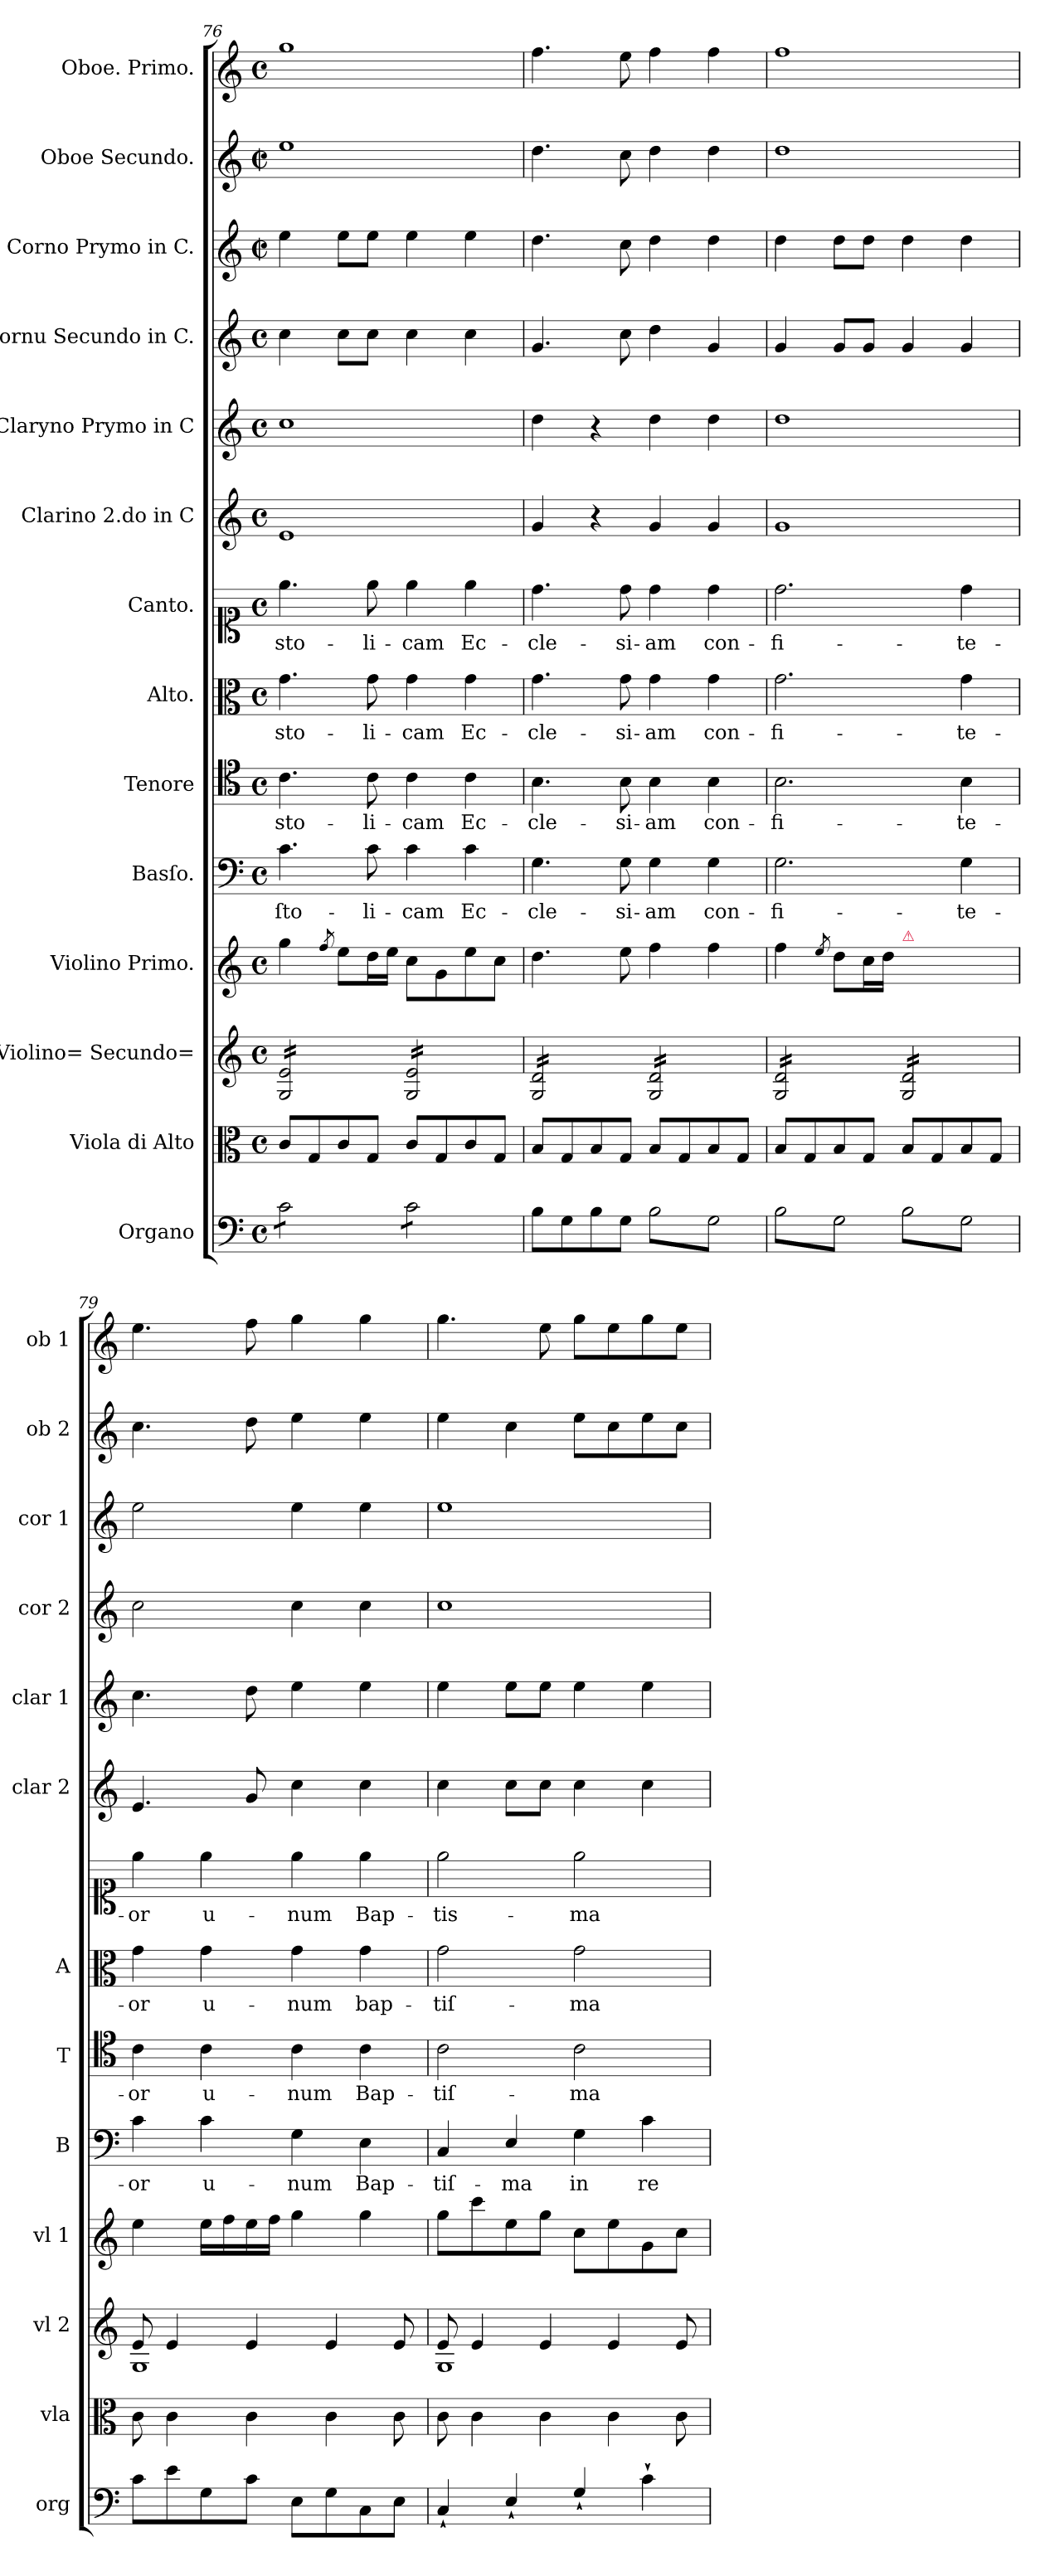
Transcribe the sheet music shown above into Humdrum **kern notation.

**kern	**kern	**kern	**kern	**kern	**text	**kern	**text	**kern	**text	**kern	**text	**kern	**kern	**kern	**kern	**kern	**kern
*part14	*part13	*part12	*part11	*part10	*part10	*part9	*part9	*part8	*part8	*part7	*part7	*part6	*part5	*part4	*part3	*part2	*part1
*staff14	*staff13	*staff12	*staff11	*staff10	*staff10	*staff9	*staff9	*staff8	*staff8	*staff7	*staff7	*staff6	*staff5	*staff4	*staff3	*staff2	*staff1
*I"Organo	*I"Viola di Alto	*I"Violino= Secundo=	*I"Violino Primo.	*I"Basſo.	*	*I"Tenore	*	*I"Alto.	*	*I"Canto.	*	*I"Clarino 2.do in C	*I"Claryno Prymo in C	*I"Cornu Secundo in C.	*I"Corno Prymo in C.	*I"Oboe Secundo.	*I"Oboe. Primo.
*I'org	*I'vla	*I'vl 2	*I'vl 1	*I'B	*	*I'T	*	*I'A	*	*	*	*I'clar 2	*I'clar 1	*I'cor 2	*I'cor 1	*I'ob 2	*I'ob 1
*clefF4	*clefC3	*clefG2	*clefG2	*clefF4	*	*clefC4	*	*clefC3	*	*clefC1	*	*clefG2	*clefG2	*clefG2	*clefG2	*clefG2	*clefG2
*k[]	*k[]	*k[]	*k[]	*k[]	*	*k[]	*	*k[]	*	*k[]	*	*k[]	*k[]	*k[]	*k[]	*k[]	*k[]
*C:	*C:	*C:	*C:	*C:	*	*C:	*	*C:	*	*C:	*	*C:	*C:	*C:	*C:	*C:	*C:
*M2/2	*M2/2	*M2/2	*M2/2	*M2/2	*	*M2/2	*	*M2/2	*	*M2/2	*	*M2/2	*M2/2	*M2/2	*M2/2	*M2/2	*M2/2
*met(c)	*met(c)	*met(c)	*met(c)	*met(c)	*	*met(c)	*	*met(c)	*	*met(c)	*	*met(c)	*met(c)	*met(c)	*met(c|)	*met(c|)	*met(c)
=76	=76	=76	=76	=76	=76	=76	=76	=76	=76	=76	=76	=76	=76	=76	=76	=76	=76
*tremolo	*	*	*	*	*	*	*	*	*	*	*	*	*	*	*	*	*
*	*	*tremolo	*	*	*	*	*	*	*	*	*	*	*	*	*	*	*
8c\L	8c/L	16G/ 16e/LL	4gg\	4.c\	-ſto-	4.c\	-sto-	4.g\	-sto-	4.ee\	-sto-	1e	1cc	4cc\	4ee\	1ee	1gg
.	.	16G/ 16e/	.	.	.	.	.	.	.	.	.	.	.	.	.	.	.
8c\	8G/	16G/ 16e/	.	.	.	.	.	.	.	.	.	.	.	.	.	.	.
.	.	16G/ 16e/	.	.	.	.	.	.	.	.	.	.	.	.	.	.	.
.	.	.	8qff/	.	.	.	.	.	.	.	.	.	.	.	.	.	.
8c\	8c/	16G/ 16e/	8ee\L	.	.	.	.	.	.	.	.	.	.	8cc\L	8ee\L	.	.
.	.	16G/ 16e/	.	.	.	.	.	.	.	.	.	.	.	.	.	.	.
8c\J	8G/J	16G/ 16e/	16dd\L	8c\	-li-	8c\	-li-	8g\	-li-	8ee\	-li-	.	.	8cc\J	8ee\J	.	.
.	.	16G/ 16e/JJ	16ee\JJ	.	.	.	.	.	.	.	.	.	.	.	.	.	.
8c\L	8c/L	16G/ 16e/LL	8cc\L	4c\	-cam	4c\	-cam	4g\	-cam	4ee\	-cam	.	.	4cc\	4ee\	.	.
.	.	16G/ 16e/	.	.	.	.	.	.	.	.	.	.	.	.	.	.	.
8c\	8G/	16G/ 16e/	8g\	.	.	.	.	.	.	.	.	.	.	.	.	.	.
.	.	16G/ 16e/	.	.	.	.	.	.	.	.	.	.	.	.	.	.	.
8c\	8c/	16G/ 16e/	8ee\	4c\	Ec-	4c\	Ec-	4g\	Ec-	4ee\	Ec-	.	.	4cc\	4ee\	.	.
.	.	16G/ 16e/	.	.	.	.	.	.	.	.	.	.	.	.	.	.	.
8c\J	8G/J	16G/ 16e/	8cc\J	.	.	.	.	.	.	.	.	.	.	.	.	.	.
*Xtremolo	*	*	*	*	*	*	*	*	*	*	*	*	*	*	*	*	*
.	.	16G/ 16e/JJ	.	.	.	.	.	.	.	.	.	.	.	.	.	.	.
=77	=77	=77	=77	=77	=77	=77	=77	=77	=77	=77	=77	=77	=77	=77	=77	=77	=77
8B\L	8B/L	16G/ 16d/LL	4.dd\	4.G\	-cle-	4.B\	-cle-	4.g\	-cle-	4.dd\	-cle-	4g/	4dd\	4.g/	4.dd\	4.dd\	4.ff\
.	.	16G/ 16d/	.	.	.	.	.	.	.	.	.	.	.	.	.	.	.
8G\	8G/	16G/ 16d/	.	.	.	.	.	.	.	.	.	.	.	.	.	.	.
.	.	16G/ 16d/	.	.	.	.	.	.	.	.	.	.	.	.	.	.	.
8B\	8B/	16G/ 16d/	.	.	.	.	.	.	.	.	.	4r	4r	.	.	.	.
.	.	16G/ 16d/	.	.	.	.	.	.	.	.	.	.	.	.	.	.	.
8G\J	8G/J	16G/ 16d/	8ee\	8G\	-si-	8B\	-si-	8g\	-si-	8dd\	-si-	.	.	8cc\	8cc\	8cc\	8ee\
.	.	16G/ 16d/JJ	.	.	.	.	.	.	.	.	.	.	.	.	.	.	.
*tremolo	*	*	*	*	*	*	*	*	*	*	*	*	*	*	*	*	*
8B\L	8B/L	16G/ 16d/LL	4ff\	4G\	-am	4B\	-am	4g\	-am	4dd\	-am	4g/	4dd\	4dd\	4dd\	4dd\	4ff\
.	.	16G/ 16d/	.	.	.	.	.	.	.	.	.	.	.	.	.	.	.
8G\	8G/	16G/ 16d/	.	.	.	.	.	.	.	.	.	.	.	.	.	.	.
.	.	16G/ 16d/	.	.	.	.	.	.	.	.	.	.	.	.	.	.	.
8B\	8B/	16G/ 16d/	4ff\	4G\	con-	4B\	con-	4g\	con-	4dd\	con-	4g/	4dd\	4g/	4dd\	4dd\	4ff\
.	.	16G/ 16d/	.	.	.	.	.	.	.	.	.	.	.	.	.	.	.
8G\J	8G/J	16G/ 16d/	.	.	.	.	.	.	.	.	.	.	.	.	.	.	.
.	.	16G/ 16d/JJ	.	.	.	.	.	.	.	.	.	.	.	.	.	.	.
=78	=78	=78	=78	=78	=78	=78	=78	=78	=78	=78	=78	=78	=78	=78	=78	=78	=78
8B\L	8B/L	16G/ 16d/LL	4ff\	2.G\	-fi-	2.B\	-fi-	2.g\	-fi-	2.dd\	-fi-	1g	1dd	4g/	4dd\	1dd	1ff
.	.	16G/ 16d/	.	.	.	.	.	.	.	.	.	.	.	.	.	.	.
8G\	8G/	16G/ 16d/	.	.	.	.	.	.	.	.	.	.	.	.	.	.	.
.	.	16G/ 16d/	.	.	.	.	.	.	.	.	.	.	.	.	.	.	.
.	.	.	8qee/	.	.	.	.	.	.	.	.	.	.	.	.	.	.
8B\	8B/	16G/ 16d/	8dd\L	.	.	.	.	.	.	.	.	.	.	8g/L	8dd\L	.	.
.	.	16G/ 16d/	.	.	.	.	.	.	.	.	.	.	.	.	.	.	.
8G\J	8G/J	16G/ 16d/	16cc\L	.	.	.	.	.	.	.	.	.	.	8g/J	8dd\J	.	.
.	.	16G/ 16d/JJ	16dd\JJ	.	.	.	.	.	.	.	.	.	.	.	.	.	.
!	!	!	!LO:TX:a:color=crimson:t=⚠	!	!	!	!	!	!	!	!	!	!	!	!	!	!
8B\L	8B/L	16G/ 16d/LL	8b\Lyy	.	.	.	.	.	.	.	.	.	.	4g/	4dd\	.	.
.	.	16G/ 16d/	.	.	.	.	.	.	.	.	.	.	.	.	.	.	.
8G\	8G/	16G/ 16d/	8dd\	.	.	.	.	.	.	.	.	.	.	.	.	.	.
.	.	16G/ 16d/	.	.	.	.	.	.	.	.	.	.	.	.	.	.	.
8B\	8B/	16G/ 16d/	8gg\	4G\	-te-	4B\	-te-	4g\	-te-	4dd\	-te-	.	.	4g/	4dd\	.	.
.	.	16G/ 16d/	.	.	.	.	.	.	.	.	.	.	.	.	.	.	.
8G\J	8G/J	16G/ 16d/	8ff\J	.	.	.	.	.	.	.	.	.	.	.	.	.	.
*Xtremolo	*	*	*	*	*	*	*	*	*	*	*	*	*	*	*	*	*
.	.	16G/ 16d/JJ	.	.	.	.	.	.	.	.	.	.	.	.	.	.	.
*	*	*Xtremolo	*	*	*	*	*	*	*	*	*	*	*	*	*	*	*
=79	=79	=79	=79	=79	=79	=79	=79	=79	=79	=79	=79	=79	=79	=79	=79	=79	=79
*	*	*^	*	*	*	*	*	*	*	*	*	*	*	*	*	*	*
8c\L	8c\	8e/	1G	4ee\	4c\	-or	4c\	-or	4g\	-or	4ee\	-or	4.e/	4.cc\	2cc\	2ee\	4.cc\	4.ee\
8e\	4c\	4e/	.	.	.	.	.	.	.	.	.	.	.	.	.	.	.	.
8G\	.	.	.	16ee\LL	4c\	u-	4c\	u-	4g\	u-	4ee\	u-	.	.	.	.	.	.
.	.	.	.	16ff\	.	.	.	.	.	.	.	.	.	.	.	.	.	.
8c\J	4c\	4e/	.	16ee\	.	.	.	.	.	.	.	.	8g/	8dd\	.	.	8dd\	8ff\
.	.	.	.	16ff\JJ	.	.	.	.	.	.	.	.	.	.	.	.	.	.
8E\L	.	.	.	4gg\	4G\	-num	4c\	-num	4g\	-num	4ee\	-num	4cc\	4ee\	4cc\	4ee\	4ee\	4gg\
8G\	4c\	4e/	.	.	.	.	.	.	.	.	.	.	.	.	.	.	.	.
8C\	.	.	.	4gg\	4E\	Bap-	4c\	Bap-	4g\	bap-	4ee\	Bap-	4cc\	4ee\	4cc\	4ee\	4ee\	4gg\
8E\J	8c\	8e/	.	.	.	.	.	.	.	.	.	.	.	.	.	.	.	.
=80	=80	=80	=80	=80	=80	=80	=80	=80	=80	=80	=80	=80	=80	=80	=80	=80	=80	=80
4C`/	8c\	8e/	1G	8gg\L	4C/	-tiſ-	2c\	-tiſ-	2g\	-tiſ-	2ee\	-tis-	4cc\	4ee\	1cc	1ee	4ee\	4.gg\
.	4c\	4e/	.	8ccc\	.	.	.	.	.	.	.	.	.	.	.	.	.	.
4E`/	.	.	.	8ee\	4E/	-ma	.	.	.	.	.	.	8cc\L	8ee\L	.	.	4cc\	.
.	4c\	4e/	.	8gg\J	.	.	.	.	.	.	.	.	8cc\J	8ee\J	.	.	.	8ee\
4G`/	.	.	.	8cc\L	4G\	in	2c\	-ma	2g\	-ma	2ee\	-ma	4cc\	4ee\	.	.	8ee\L	8gg\L
.	4c\	4e/	.	8ee\	.	.	.	.	.	.	.	.	.	.	.	.	8cc\	8ee\
4c`\	.	.	.	8g\	4c\	re-	.	.	.	.	.	.	4cc\	4ee\	.	.	8ee\	8gg\
.	8c\	8e/	.	8cc\J	.	.	.	.	.	.	.	.	.	.	.	.	8cc\J	8ee\J
*	*	*v	*v	*	*	*	*	*	*	*	*	*	*	*	*	*	*	*
=	=	=	=	=	=	=	=	=	=	=	=	=	=	=	=	=	=
*-	*-	*-	*-	*-	*-	*-	*-	*-	*-	*-	*-	*-	*-	*-	*-	*-	*-
